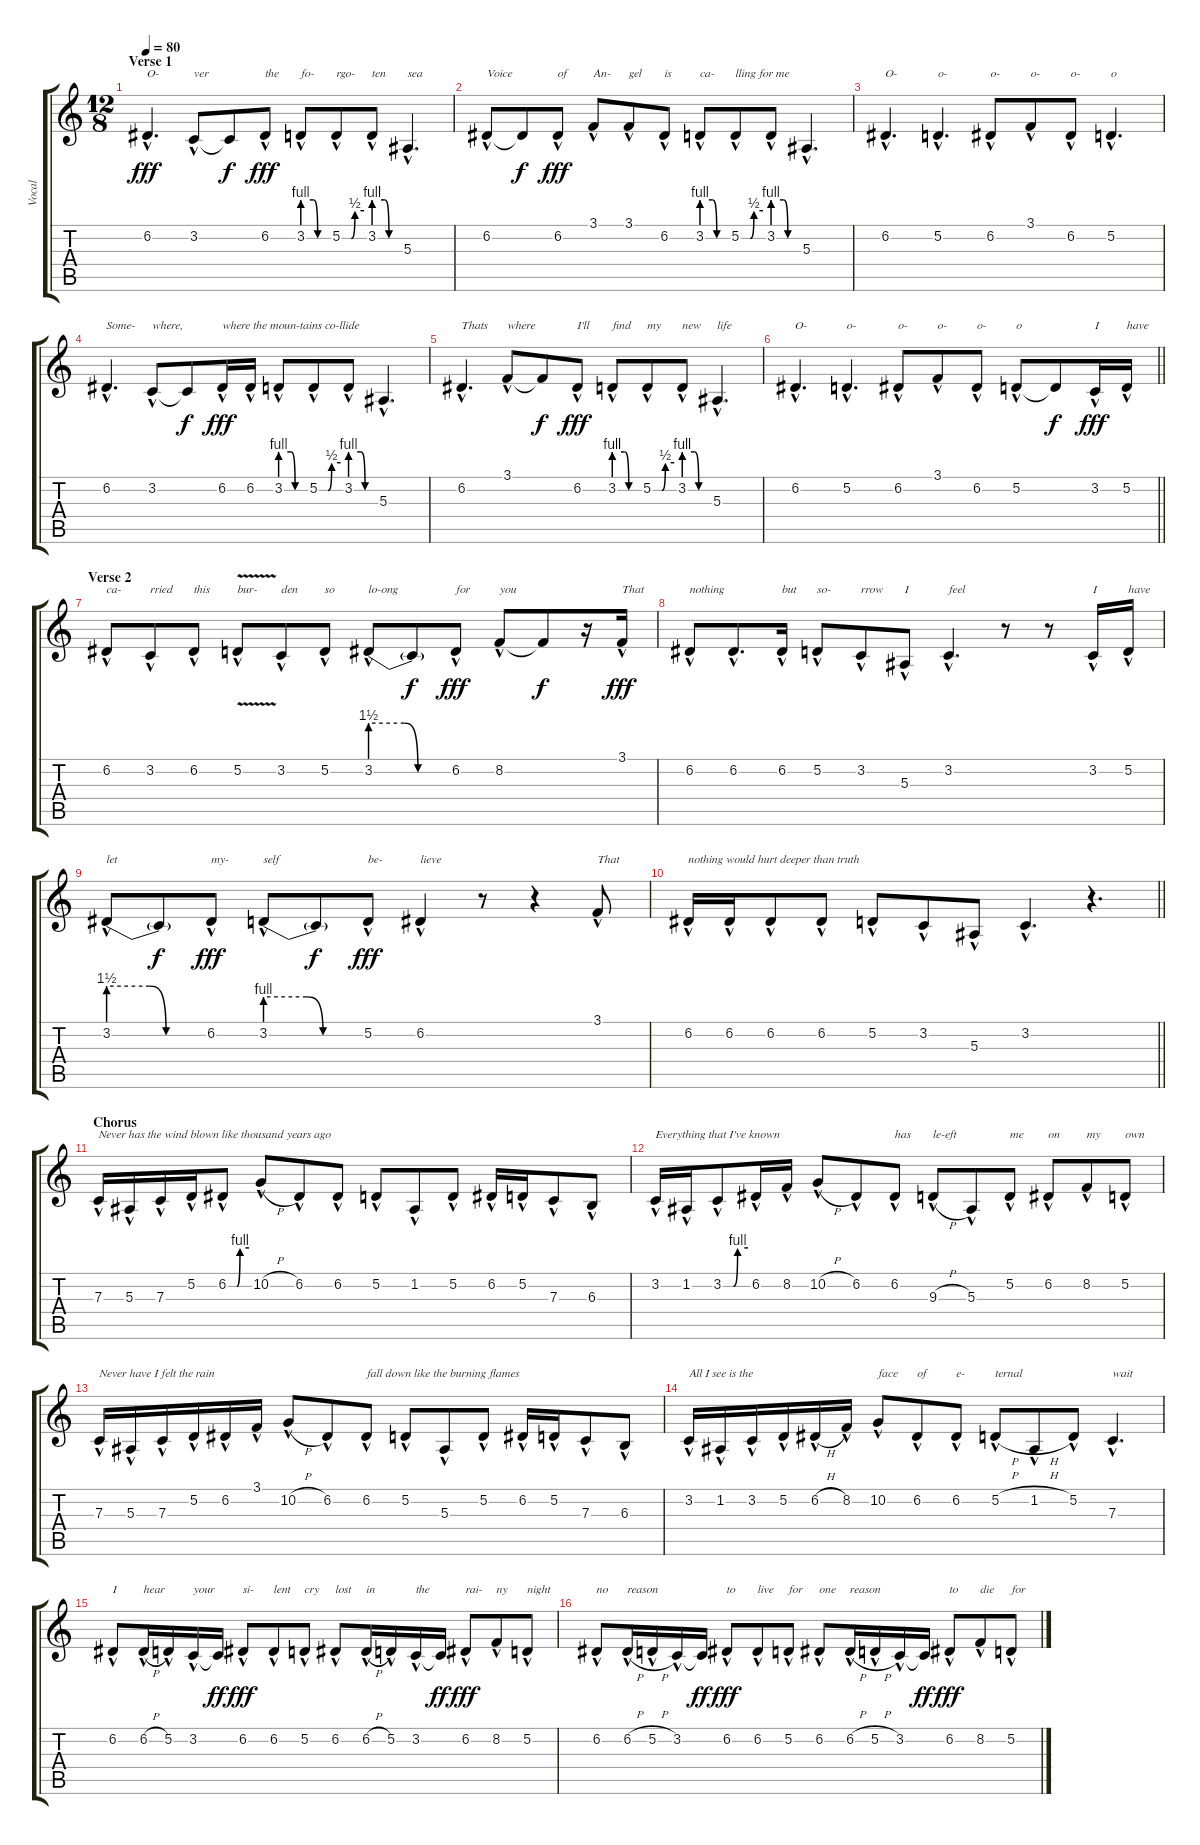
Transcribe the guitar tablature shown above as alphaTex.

\track ("Vocal" "Vocal") {instrument lead2sawtooth}
\staff {score tabs}
\tuning (D4 A3 F3 C3 G2 D2) {hide}
\ts (12 8)
\section ("" "Verse 1")
\tempo 80
\clef g2
\ks c
6.2{hac}.4{d txt "O-" dy fff} 3.2{hac}.8{txt "ver"} 3.2{t}.8{dy f} 6.2{hac}.8{txt "the" dy fff} 3.2{be (custom 0 4 25 4 35 0 60 0) hac}.8{txt "fo-"} 5.2{be (custom 0 0 25 0 35 2 60 2) hac}.8{txt "rgo-"} 3.2{be (custom 0 4 25 4 35 0 60 0) hac}.8{txt "ten"} 5.3{hac}.4{d txt "sea"} |
6.2{hac}.8{txt "Voice"} 6.2{t}.8{dy f} 6.2{hac}.8{txt "of" dy fff} 3.1{hac}.8{txt "An-"} 3.1{hac}.8{txt "gel"} 6.2{hac}.8{txt "is"} 3.2{be (custom 0 4 25 4 35 0 60 0) hac}.8{txt "ca-"} 5.2{be (custom 0 0 25 0 35 2 60 2) hac}.8{txt "lling for me"} 3.2{be (custom 0 4 25 4 35 0 60 0) hac}.8 5.3{hac}.4{d} |
6.2{hac}.4{d txt "O-"} 5.2{hac}.4{d txt "o-"} 6.2{hac}.8{txt "o-"} 3.1{hac}.8{txt "o-"} 6.2{hac}.8{txt "o-"} 5.2{hac}.4{d txt "o"} |
6.2{hac}.4{d txt "Some-"} 3.2{hac}.8{txt "where,"} 3.2{t}.8{dy f} 6.2{hac}.16{txt "where the moun-tains co-llide" dy fff} 6.2{hac}.16 3.2{be (custom 0 4 25 4 35 0 60 0) hac}.8 5.2{be (custom 0 0 25 0 35 2 60 2) hac}.8 3.2{be (custom 0 4 25 4 35 0 60 0) hac}.8 5.3{hac}.4{d} |
6.2{hac}.4{d txt "Thats"} 3.1{hac}.8{txt "where"} 3.1{t}.8{dy f} 6.2{hac}.8{txt "I'll" dy fff} 3.2{be (custom 0 4 25 4 35 0 60 0) hac}.8{txt "find"} 5.2{be (custom 0 0 25 0 35 2 60 2) hac}.8{txt "my"} 3.2{be (custom 0 4 25 4 35 0 60 0) hac}.8{txt "new"} 5.3{hac}.4{d txt "life"} |
\barLineRight lightlight
6.2{hac}.4{d txt "O-"} 5.2{hac}.4{d txt "o-"} 6.2{hac}.8{txt "o-"} 3.1{hac}.8{txt "o-"} 6.2{hac}.8{txt "o-"} 5.2{hac}.8{txt "o"} 5.2{t}.8{dy f} 3.2{hac}.16{txt "I" dy fff} 5.2{hac}.16{txt "have"} |
\section ("" "Verse 2")
6.2{hac}.8{txt "ca-"} 3.2{hac}.8{txt "rried"} 6.2{hac}.8{txt "this"} 5.2{v hac}.8{txt "bur-"} 3.2{hac}.8{txt "den"} 5.2{hac}.8{txt "so"} 3.2{be (custom 0 6 25 6 35 0 60 0) hac}.8{txt "lo-ong"} 3.2{t}.8{dy f} 6.2{hac}.8{txt "for" dy fff} 8.2{hac}.8{txt "you"} 8.2{t}.8{dy f} r.16 3.1{hac}.16{txt "That" dy fff} |
6.2{hac}.8{txt "nothing"} 6.2{hac}.8{d} 6.2{hac}.16{txt "but"} 5.2{hac}.8{txt "so-"} 3.2{hac}.8{txt "rrow"} 5.3{hac}.8{txt "I"} 3.2{hac}.4{d txt "feel"} r.8 r.8 3.2{hac}.16{txt "I"} 5.2{hac}.16{txt "have"} |
3.2{be (custom 0 6 25 6 35 0 60 0) hac}.8{txt "let"} 3.2{t}.8{dy f} 6.2{hac}.8{txt "my-" dy fff} 3.2{be (custom 0 4 25 4 35 0 60 0) hac}.8{txt "self"} 3.2{t}.8{dy f} 5.2{hac}.8{txt "be-" dy fff} 6.2{hac}.4{txt "lieve"} r.8 r.4 3.1{hac}.8{txt "That"} |
\barLineRight lightlight
6.2{hac}.16{txt "nothing would hurt deeper than truth"} 6.2{hac}.16 6.2{hac}.8 6.2{hac}.8 5.2{hac}.8 3.2{hac}.8 5.3{hac}.8 3.2{hac}.4{d} r.4{d} |
\section ("" "Chorus")
7.3{hac}.16{txt "Never has the wind blown like thousand years ago"} 5.3{hac}.16 7.3{hac}.16 5.2{hac}.16 6.2{be (custom 0 0 25 0 34 4 60 4) hac}.8 10.2{h hac}.8 6.2{hac}.8 6.2{hac}.8 5.2{hac}.8 1.2{hac}.8 5.2{hac}.8 6.2{hac}.16 5.2{hac}.16 7.3{hac}.8 6.3{hac}.8 |
3.2{hac}.16{txt "Everything that I've known"} 1.2{hac}.16 3.2{be (custom 0 0 25 0 35 4 60 4) hac}.8 6.2{hac}.16 8.2{hac}.16 10.2{h hac}.8 6.2{hac}.8 6.2{hac}.8{txt "has"} 9.3{h hac}.8{txt "le-eft"} 5.3{hac}.8 5.2{hac}.8{txt "me"} 6.2{hac}.8{txt "on"} 8.2{hac}.8{txt "my"} 5.2{hac}.8{txt "own"} |
7.3{hac}.16{txt "Never have I felt the rain"} 5.3{hac}.16 7.3{hac}.16 5.2{hac}.16 6.2{hac}.16 3.1{hac}.16 10.2{h hac}.8 6.2{hac}.8 6.2{hac}.8{txt "fall down like the burning flames"} 5.2{hac}.8 5.3{hac}.8 5.2{hac}.8 6.2{hac}.16 5.2{hac}.16 7.3{hac}.8 6.3{hac}.8 |
3.2{hac}.16{txt "All I see is the"} 1.2{hac}.16 3.2{hac}.16 5.2{hac}.16 6.2{h hac}.16 8.2{hac}.16 10.2{hac}.8{txt "face"} 6.2{hac}.8{txt "of"} 6.2{hac}.8{txt "e-"} 5.2{h hac}.8{txt "ternal"} 1.2{h hac}.8 5.2{hac}.8 7.3{hac}.4{d txt "wait"} |
6.2{hac}.8{txt "I" balance 13} 6.2{h hac}.16{txt "hear"} 5.2{hac}.16 3.2{hac}.16{txt "your"} 3.2{t}.16{dy ff} 6.2{hac}.8{txt "si-" dy fff} 6.2{hac}.8{txt "lent"} 5.2{hac}.8{txt "cry"} 6.2{hac}.8{txt "lost"} 6.2{h hac}.16{txt "in"} 5.2{hac}.16 3.2{hac}.16{txt "the"} 3.2{t}.16{dy ff} 6.2{hac}.8{txt "rai-" dy fff} 8.2{hac}.8{txt "ny"} 5.2{hac}.8{txt "night"} |
6.2{hac}.8{txt "no"} 6.2{h hac}.16{txt "reason"} 5.2{h hac}.16 3.2{hac}.16 3.2{t}.16{dy ff} 6.2{hac}.8{txt "to" dy fff} 6.2{hac}.8{txt "live"} 5.2{hac}.8{txt "for"} 6.2{hac}.8{txt "one"} 6.2{h hac}.16{txt "reason"} 5.2{h hac}.16 3.2{hac}.16 3.2{t}.16{dy ff} 6.2{hac}.8{txt "to" dy fff} 8.2{hac}.8{txt "die"} 5.2{hac}.8{txt "for"}
